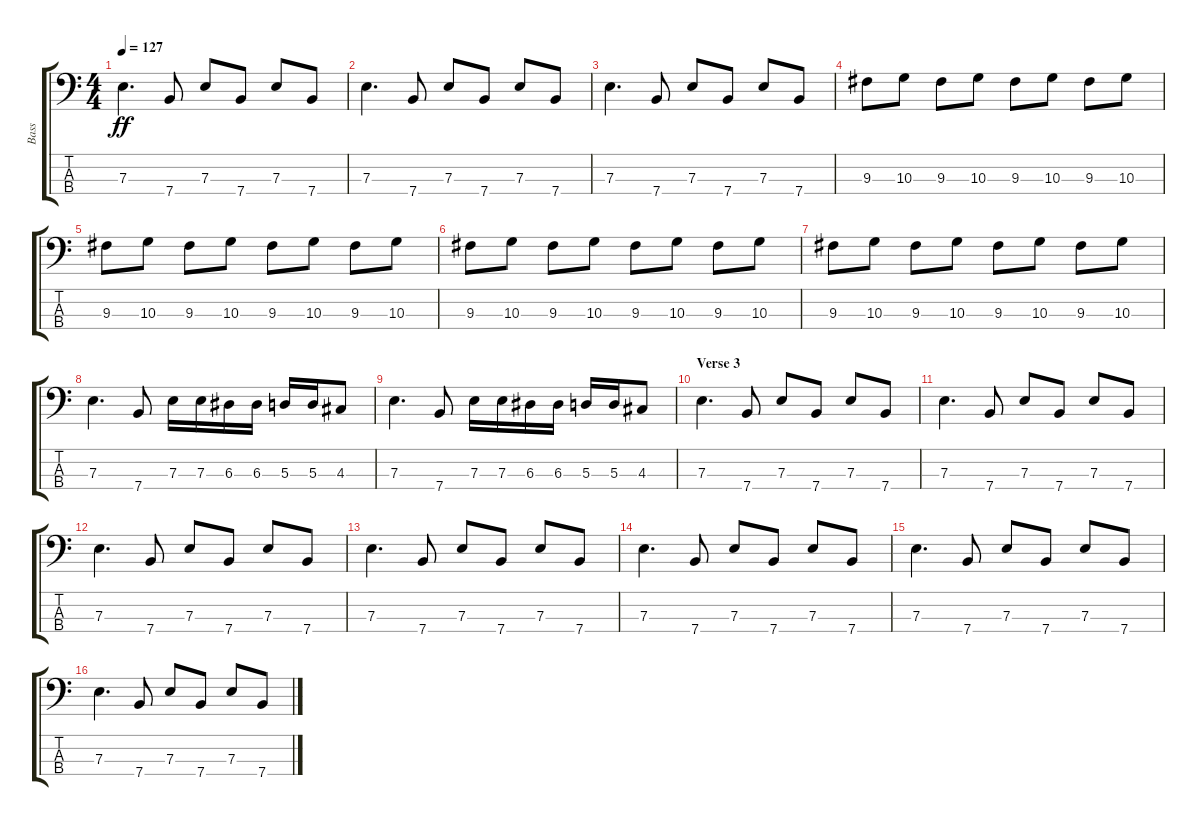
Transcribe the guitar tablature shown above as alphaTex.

\track ("Bass" "Bass") {instrument electricbassfinger}
\staff {score tabs}
\tuning (G2 D2 A1 E1) {hide}
\ts (4 4)
\tempo 127
\clef f4
\ks c
7.3.4{d dy ff} 7.4.8 7.3.8 7.4.8 7.3.8 7.4.8 |
7.3.4{d} 7.4.8 7.3.8 7.4.8 7.3.8 7.4.8 |
7.3.4{d} 7.4.8 7.3.8 7.4.8 7.3.8 7.4.8 |
9.3.8 10.3.8 9.3.8 10.3.8 9.3.8 10.3.8 9.3.8 10.3.8 |
9.3.8 10.3.8 9.3.8 10.3.8 9.3.8 10.3.8 9.3.8 10.3.8 |
9.3.8 10.3.8 9.3.8 10.3.8 9.3.8 10.3.8 9.3.8 10.3.8 |
9.3.8 10.3.8 9.3.8 10.3.8 9.3.8 10.3.8 9.3.8 10.3.8 |
7.3.4{d} 7.4.8 7.3.16 7.3.16 6.3.16 6.3.16 5.3.16 5.3.16 4.3.8 |
7.3.4{d} 7.4.8 7.3.16 7.3.16 6.3.16 6.3.16 5.3.16 5.3.16 4.3.8 |
\section ("" "Verse 3")
7.3.4{d} 7.4.8 7.3.8 7.4.8 7.3.8 7.4.8 |
7.3.4{d} 7.4.8 7.3.8 7.4.8 7.3.8 7.4.8 |
7.3.4{d} 7.4.8 7.3.8 7.4.8 7.3.8 7.4.8 |
7.3.4{d} 7.4.8 7.3.8 7.4.8 7.3.8 7.4.8 |
7.3.4{d} 7.4.8 7.3.8 7.4.8 7.3.8 7.4.8 |
7.3.4{d} 7.4.8 7.3.8 7.4.8 7.3.8 7.4.8 |
7.3.4{d} 7.4.8 7.3.8 7.4.8 7.3.8 7.4.8
